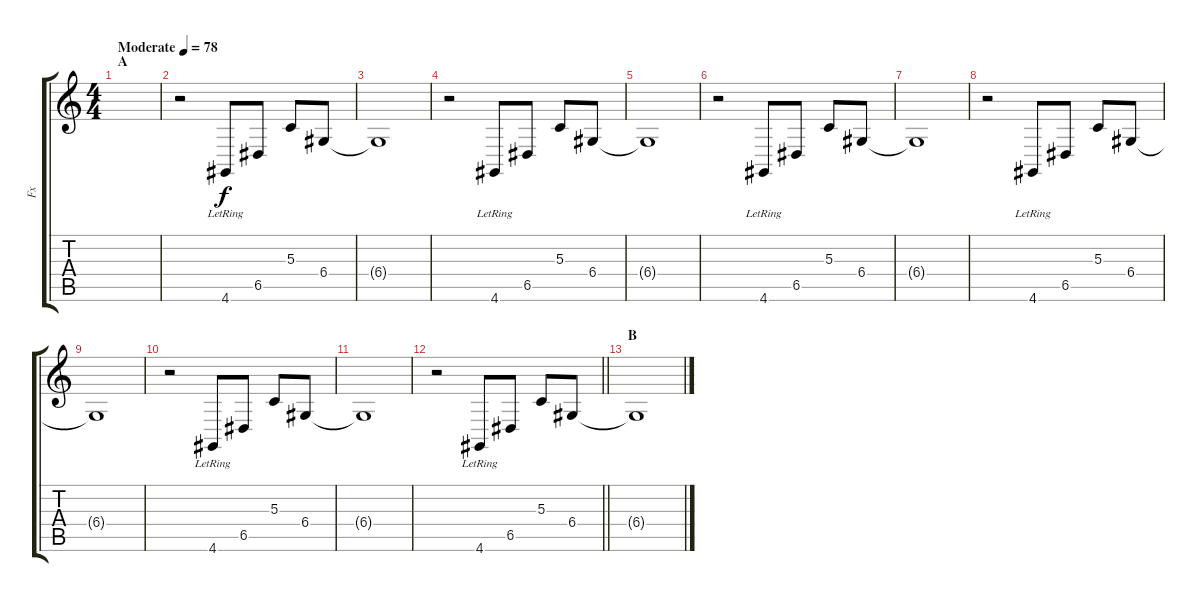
\track ("Fx" "Fx") {instrument acousticgrandpiano}
\staff {score tabs}
\tuning (E4 B3 G3 D3 A2 E2) {hide}
\ts (4 4)
\section ("" "A")
\tempo (78 "Moderate")
\clef g2
\ks c
|
r.2 4.6{lr}.8 6.5.8 5.3.8 6.4.8 |
6.4{t}.1 |
r.2 4.6{lr}.8 6.5.8 5.3.8 6.4.8 |
6.4{t}.1 |
r.2 4.6{lr}.8 6.5.8 5.3.8 6.4.8 |
6.4{t}.1 |
r.2 4.6{lr}.8 6.5.8 5.3.8 6.4.8 |
6.4{t}.1 |
r.2 4.6{lr}.8 6.5.8 5.3.8 6.4.8 |
6.4{t}.1 |
\barLineRight lightlight
r.2 4.6{lr}.8 6.5.8 5.3.8 6.4.8 |
\section ("" "B")
6.4{t}.1
